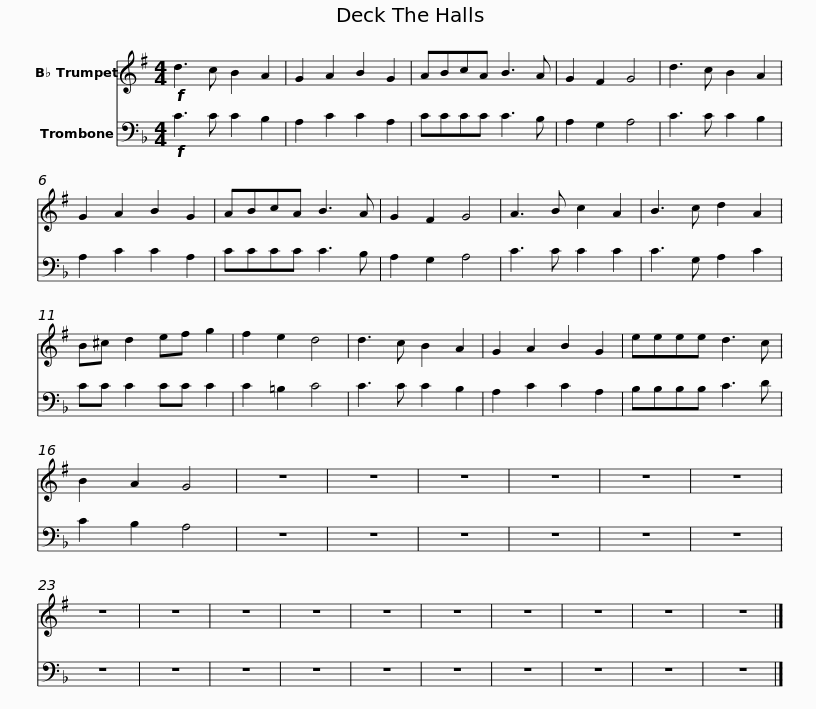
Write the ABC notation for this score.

X:1
%%score 1 2
L:1/8
M:4/4
I:linebreak $
K:F
V:1 treble transpose=-2
V:2 bass
V:1
[K:G]!f! d3 c B2 A2 | G2 A2 B2 G2 | ABcA B3 A | G2 F2 G4 | d3 c B2 A2 | %5
 G2 A2 B2 G2 |$ ABcA B3 A | G2 F2 G4 | A3 B c2 A2 | B3 c d2 A2 | %10
 B^c d2 ef g2 | f2 e2 d4 | d3 c B2 A2 |$ G2 A2 B2 G2 | eeee d3 c | %15
 B2 A2 G4 | z8 | z8 | z8 | z8 | %20
 z8 | z8 | z8 | z8 | z8 | %25
 z8 | z8 |$ z8 | z8 | z8 | %30
 z8 | z8 |] %32
V:2
!f! C3 C C2 B,2 | A,2 C2 C2 A,2 | CCCC C3 B, | A,2 G,2 A,4 | C3 C C2 B,2 | %5
 A,2 C2 C2 A,2 |$ CCCC C3 B, | A,2 G,2 A,4 | C3 C C2 C2 | C3 G, A,2 C2 | %10
 CC C2 CC C2 | C2 =B,2 C4 | C3 C C2 B,2 |$ A,2 C2 C2 A,2 | B,B,B,B, C3 D | %15
 C2 B,2 A,4 | z8 | z8 | z8 | z8 | %20
 z8 | z8 | z8 | z8 | z8 | %25
 z8 | z8 |$ z8 | z8 | z8 | %30
 z8 | z8 |] %32
